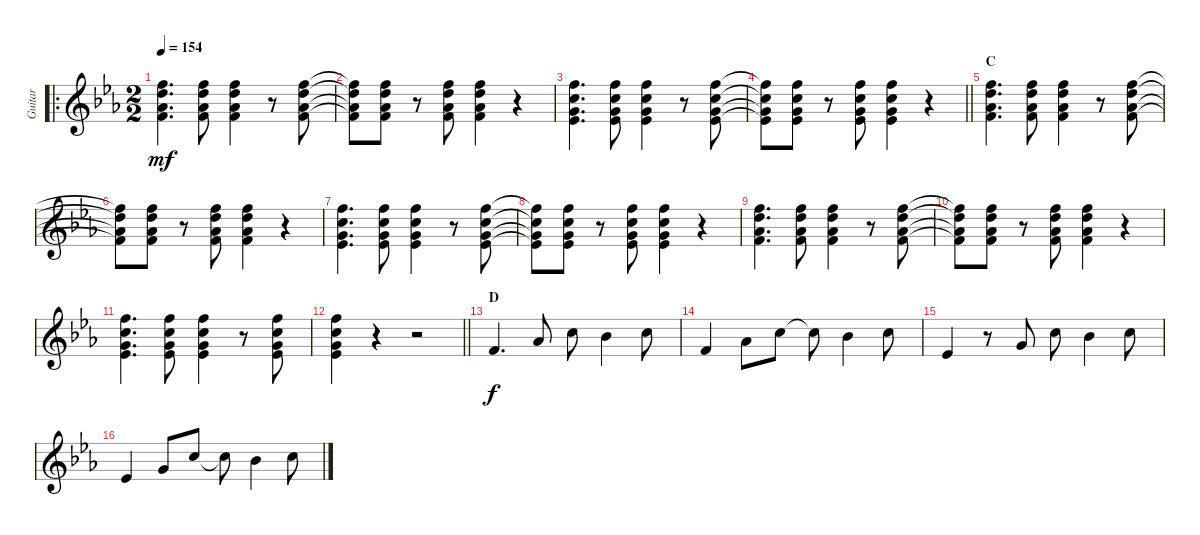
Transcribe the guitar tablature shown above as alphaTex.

\track ("Guitar" "Guitar") {instrument electricguitarjazz}
\staff {score}
\tuning (E4 B3 G3 D3 A2 E2) {hide}
\ro
\ts (2 2)
\tempo 154
\clef g2
\ks eb
(1.1 3.2 1.3 3.4).4{d dy mf} (1.1 3.2 1.3 3.4).8 (1.1 3.2 1.3 3.4).4 r.8 (1.1 3.2 1.3 3.4).8 |
(1.1{t} 3.2{t} 1.3{t} 3.4{t}).8 (1.1 3.2 1.3 3.4).8 r.8 (1.1 3.2 1.3 3.4).8 (1.1 3.2 1.3 3.4).4 r.4 |
(1.1 1.2 0.3 1.4).4{d} (1.1 1.2 0.3 1.4).8 (1.1 1.2 0.3 1.4).4 r.8 (1.1 1.2 0.3 1.4).8 |
\barLineRight lightlight
(1.1{t} 1.2{t} 0.3{t} 1.4{t}).8 (1.1 1.2 0.3 1.4).8 r.8 (1.1 1.2 0.3 1.4).8 (1.1 1.2 0.3 1.4).4 r.4 |
\section ("" "C")
(1.1 3.2 1.3 3.4).4{d} (1.1 3.2 1.3 3.4).8 (1.1 3.2 1.3 3.4).4 r.8 (1.1 3.2 1.3 3.4).8 |
(1.1{t} 3.2{t} 1.3{t} 3.4{t}).8 (1.1 3.2 1.3 3.4).8 r.8 (1.1 3.2 1.3 3.4).8 (1.1 3.2 1.3 3.4).4 r.4 |
(1.1 1.2 0.3 1.4).4{d} (1.1 1.2 0.3 1.4).8 (1.1 1.2 0.3 1.4).4 r.8 (1.1 1.2 0.3 1.4).8 |
(1.1{t} 1.2{t} 0.3{t} 1.4{t}).8 (1.1 1.2 0.3 1.4).8 r.8 (1.1 1.2 0.3 1.4).8 (1.1 1.2 0.3 1.4).4 r.4 |
(1.1 3.2 1.3 3.4).4{d} (1.1 3.2 1.3 3.4).8 (1.1 3.2 1.3 3.4).4 r.8 (1.1 3.2 1.3 3.4).8 |
(1.1{t} 3.2{t} 1.3{t} 3.4{t}).8 (1.1 3.2 1.3 3.4).8 r.8 (1.1 3.2 1.3 3.4).8 (1.1 3.2 1.3 3.4).4 r.4 |
(1.1 1.2 0.3 1.4).4{d} (1.1 1.2 0.3 1.4).8 (1.1 1.2 0.3 1.4).4 r.8 (1.1 1.2 0.3 1.4).8 |
\barLineRight lightlight
(1.1 1.2 0.3 1.4).4 r.4 r.2 |
\section ("" "D")
3.4.4{d dy f} 1.3.8 1.2.8 3.3.4 1.2.8 |
3.4.4 1.3.8 1.2.8 1.2{t}.8 3.3.4 1.2.8 |
1.4.4 r.8 0.3.8 1.2.8 3.3.4 1.2.8 |
1.4.4 0.3.8 1.2.8 1.2{t}.8 3.3.4 1.2.8
